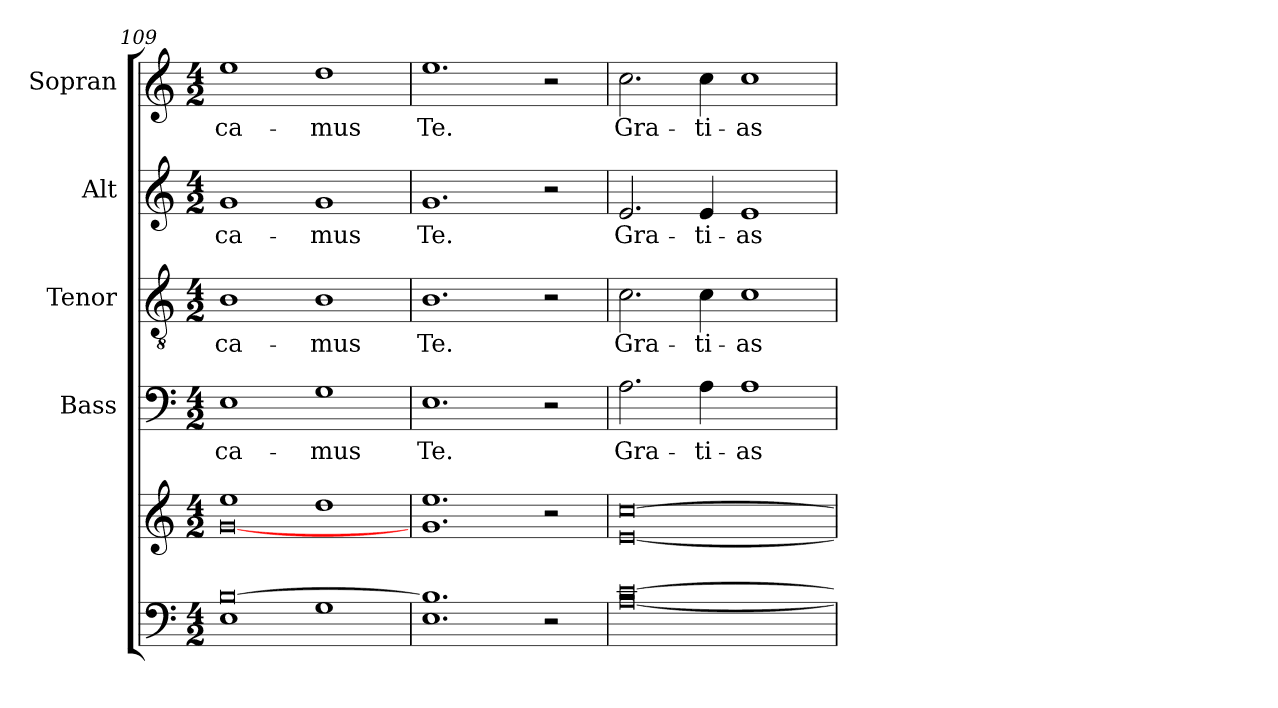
**kern	**kern	**kern	**text	**kern	**text	**kern	**text	**kern	**text
*part5	*part5	*part4	*part4	*part3	*part3	*part2	*part2	*part1	*part1
*staff6	*staff5	*staff4	*staff4	*staff3	*staff3	*staff2	*staff2	*staff1	*staff1
*	*	*I"Bass	*	*I"Tenor	*	*I"Alt	*	*I"Sopran	*
*	*	*I'B.	*	*I'T.	*	*I'A.	*	*I'S.	*
*clefF4	*clefG2	*clefF4	*	*clefGv2	*	*clefG2	*	*clefG2	*
*k[]	*k[]	*k[]	*	*k[]	*	*k[]	*	*k[]	*
*C:	*C:	*C:	*	*C:	*	*C:	*	*C:	*
*M4/2	*M4/2	*M4/2	*	*M4/2	*	*M4/2	*	*M4/2	*
=109	=109	=109	=109	=109	=109	=109	=109	=109	=109
*^	*^	*	*	*	*	*	*	*	*
!	!	!	!	!	!LO:LY:b	!	!LO:LY:b	!	!LO:LY:b	!	!LO:LY:b
[>0B	1E	1ee	[<0g	1E	-ca-	1B	-ca-	1g	-ca-	1ee	-ca-
!	!	!	!	!	!LO:LY:b	!	!LO:LY:b	!	!LO:LY:b	!	!LO:LY:b
.	1G	1dd	.	1G	-mus	1B	-mus	1g	-mus	1dd	-mus
*	*	*v	*v	*	*	*	*	*	*	*	*
=110	=110	=110	=110	=110	=110	=110	=110	=110	=110	=110
!	!	!	!	!LO:LY:b	!	!LO:LY:b	!	!LO:LY:b	!	!LO:LY:b
*v	*v	*	*	*	*	*	*	*	*	*
1.E 1.B]	1.g 1.ee	1.E	Te.	1.B	Te.	1.g	Te.	1.ee	Te.
2r	2r	2r	.	2r	.	2r	.	2r	.
=111	=111	=111	=111	=111	=111	=111	=111	=111	=111
*^	*	*	*	*	*	*	*	*	*
!	!	!	!	!LO:LY:b	!	!LO:LY:b	!	!LO:LY:b	!	!LO:LY:b
[>0c	[<0A	[0e [0cc	2.A\	Gra-	2.c\	Gra-	2.e/	Gra-	2.cc\	Gra-
!	!	!	!	!LO:LY:b	!	!LO:LY:b	!	!LO:LY:b	!	!LO:LY:b
.	.	.	4A\	-ti-	4c\	-ti-	4e/	-ti-	4cc\	-ti-
!	!	!	!	!LO:LY:b	!	!LO:LY:b	!	!LO:LY:b	!	!LO:LY:b
.	.	.	1A	-as	1c	-as	1e	-as	1cc	-as
*v	*v	*	*	*	*	*	*	*	*	*
=	=	=	=	=	=	=	=	=	=
*-	*-	*-	*-	*-	*-	*-	*-	*-	*-
